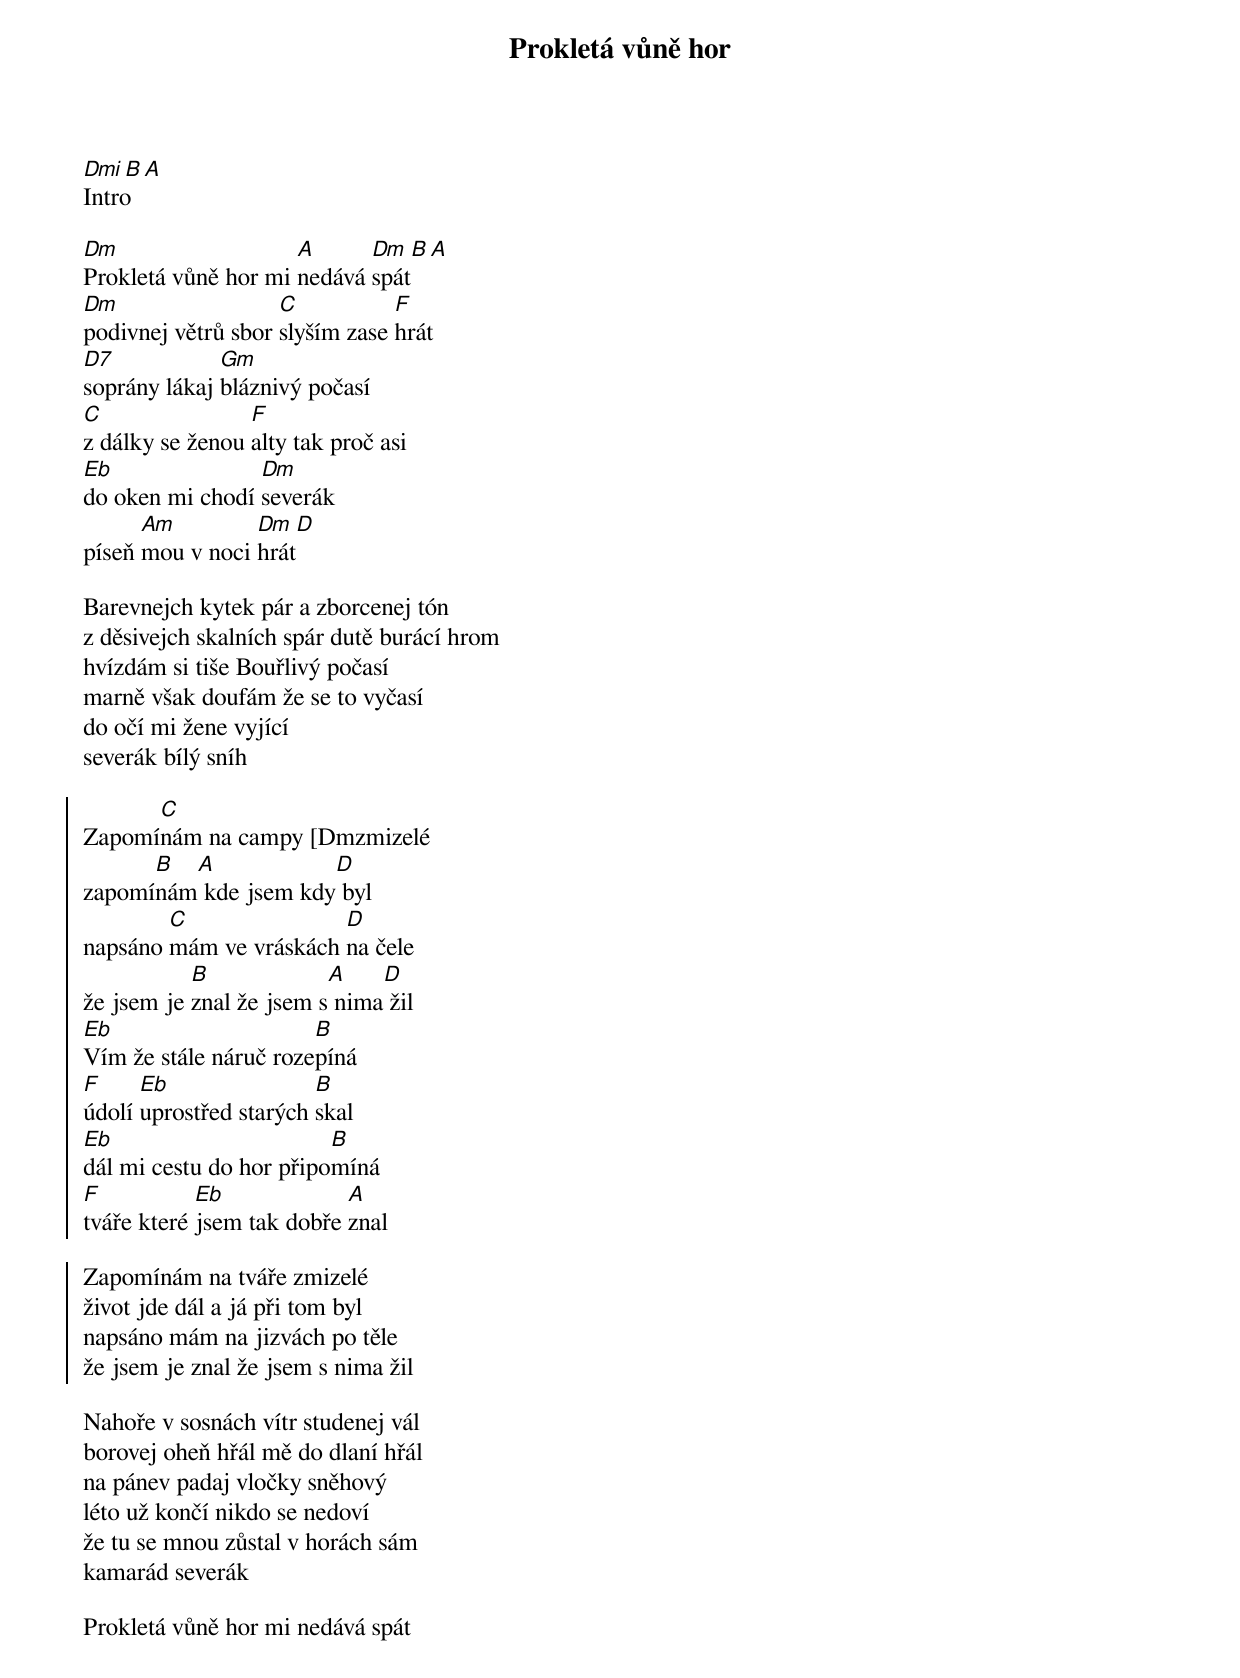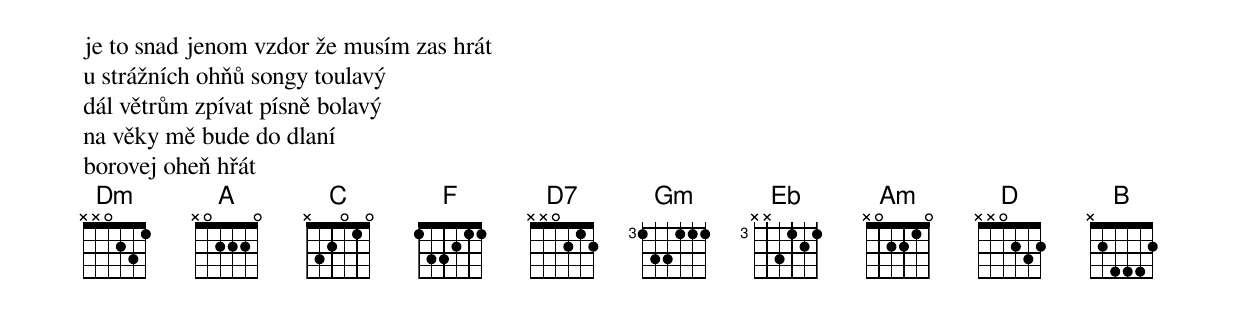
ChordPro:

{title: Prokletá vůně hor}
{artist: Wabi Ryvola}

[Dmi B A]Intro

[Dm]Prokletá vůně hor mi [A]nedává [Dm]spát[B A]
[Dm]podivnej větrů sbor [C]slyším zase [F]hrát
[D7]soprány lákaj [Gm]bláznivý počasí
[C]z dálky se ženou [F]alty tak proč asi
[Eb]do oken mi chodí [Dm]severák
píseň [Am]mou v noci [Dm]hrát[D]

Barevnejch kytek pár a zborcenej tón
z děsivejch skalních spár dutě burácí hrom
hvízdám si tiše Bouřlivý počasí
marně však doufám že se to vyčasí
do očí mi žene vyjící
severák bílý sníh

{start_of_chorus}
Zapomí[C]nám na campy [Dmzmizelé
zapomí[B]nám[A] kde jsem kdy[D] byl
napsáno [C]mám ve vráskách [D]na čele
že jsem je [B]znal že jsem s[A] nima[D] žil
[Eb]Vím že stále náruč roze[B]píná
[F]údolí [Eb]uprostřed starých [B]skal
[Eb]dál mi cestu do hor připo[B]míná
[F]tváře které [Eb]jsem tak dobře [A]znal

Zapomínám na tváře zmizelé
život jde dál a já při tom byl
napsáno mám na jizvách po těle
že jsem je znal že jsem s nima žil
{end_of_chorus}

Nahoře v sosnách vítr studenej vál
borovej oheň hřál mě do dlaní hřál
na pánev padaj vločky sněhový
léto už končí nikdo se nedoví
že tu se mnou zůstal v horách sám
kamarád severák

Prokletá vůně hor mi nedává spát
je to snad jenom vzdor že musím zas hrát
u strážních ohňů songy toulavý
dál větrům zpívat písně bolavý
na věky mě bude do dlaní
borovej oheň hřát
